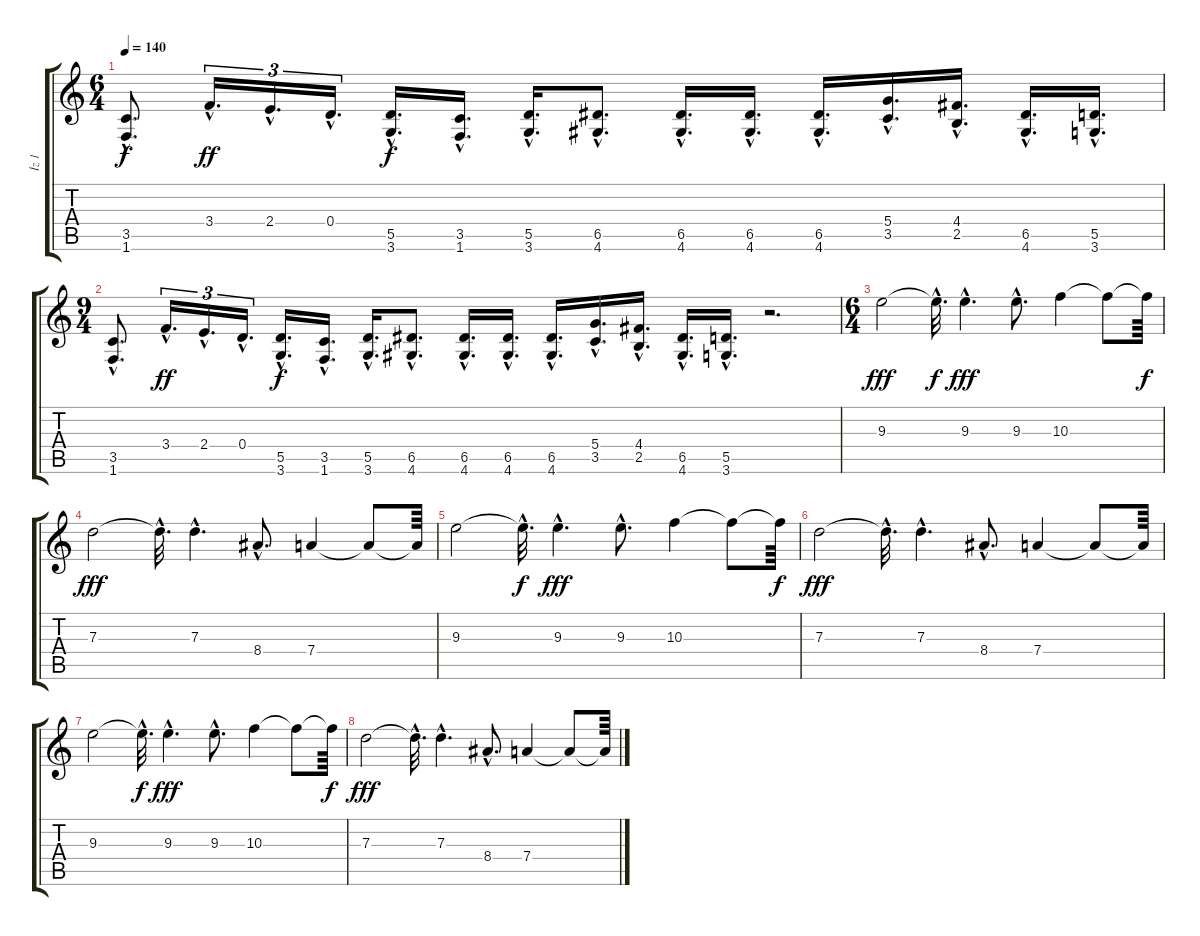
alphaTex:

\track ("İz 1" "İz 1") {instrument distortionguitar}
\staff {score tabs}
\tuning (E4 B3 G3 D3 A2 E2) {hide}
\ts (6 4)
\tempo 140
\clef g2
\ks c
(3.5{hac} 1.6{hac}).8{d dy f} 3.4{hac}.16{d tu (3 2) dy ff} 2.4{hac}.16{d tu (3 2)} 0.4{hac}.16{d tu (3 2)} (5.5{hac} 3.6{hac}).16{d dy f} (3.5{hac} 1.6{hac}).16{d} (5.5{hac} 3.6{hac}).16{d} (6.5{hac} 4.6{hac}).8{d} (6.5{hac} 4.6{hac}).16{d} (6.5{hac} 4.6{hac}).16{d} (6.5{hac} 4.6{hac}).16{d} (5.4{hac} 3.5{hac}).16{d} (4.4{hac} 2.5{hac}).16{d} (6.5{hac} 4.6{hac}).16{d} (5.5{hac} 3.6{hac}).16{d} |
\ts (9 4)
(3.5{hac} 1.6{hac}).8{d} 3.4{hac}.16{d tu (3 2) dy ff} 2.4{hac}.16{d tu (3 2)} 0.4{hac}.16{d tu (3 2)} (5.5{hac} 3.6{hac}).16{d dy f} (3.5{hac} 1.6{hac}).16{d} (5.5{hac} 3.6{hac}).16{d} (6.5{hac} 4.6{hac}).8{d} (6.5{hac} 4.6{hac}).16{d} (6.5{hac} 4.6{hac}).16{d} (6.5{hac} 4.6{hac}).16{d} (5.4{hac} 3.5{hac}).16{d} (4.4{hac} 2.5{hac}).16{d} (6.5{hac} 4.6{hac}).16{d} (5.5{hac} 3.6{hac}).16{d} r.2{d} |
\ts (6 4)
9.3.2{dy fff balance 16 instrument electricguitarjazz} 9.3{hac t}.32{d dy f} 9.3{hac}.4{d dy fff} 9.3{hac}.8{d} 10.3.4 10.3{t}.8 10.3{t}.64{dy f} |
7.3.2{dy fff} 7.3{hac t}.32{d} 7.3{hac}.4{d} 8.4{hac}.8{d} 7.4.4 7.4{t}.8 7.4{t}.64 |
9.3.2{balance 16 instrument electricguitarjazz} 9.3{hac t}.32{d dy f} 9.3{hac}.4{d dy fff} 9.3{hac}.8{d} 10.3.4 10.3{t}.8 10.3{t}.64{dy f} |
7.3.2{dy fff} 7.3{hac t}.32{d} 7.3{hac}.4{d} 8.4{hac}.8{d} 7.4.4 7.4{t}.8 7.4{t}.64 |
9.3.2{balance 16 instrument electricguitarjazz} 9.3{hac t}.32{d dy f} 9.3{hac}.4{d dy fff} 9.3{hac}.8{d} 10.3.4 10.3{t}.8 10.3{t}.64{dy f} |
7.3.2{dy fff} 7.3{hac t}.32{d} 7.3{hac}.4{d} 8.4{hac}.8{d} 7.4.4 7.4{t}.8 7.4{t}.64
